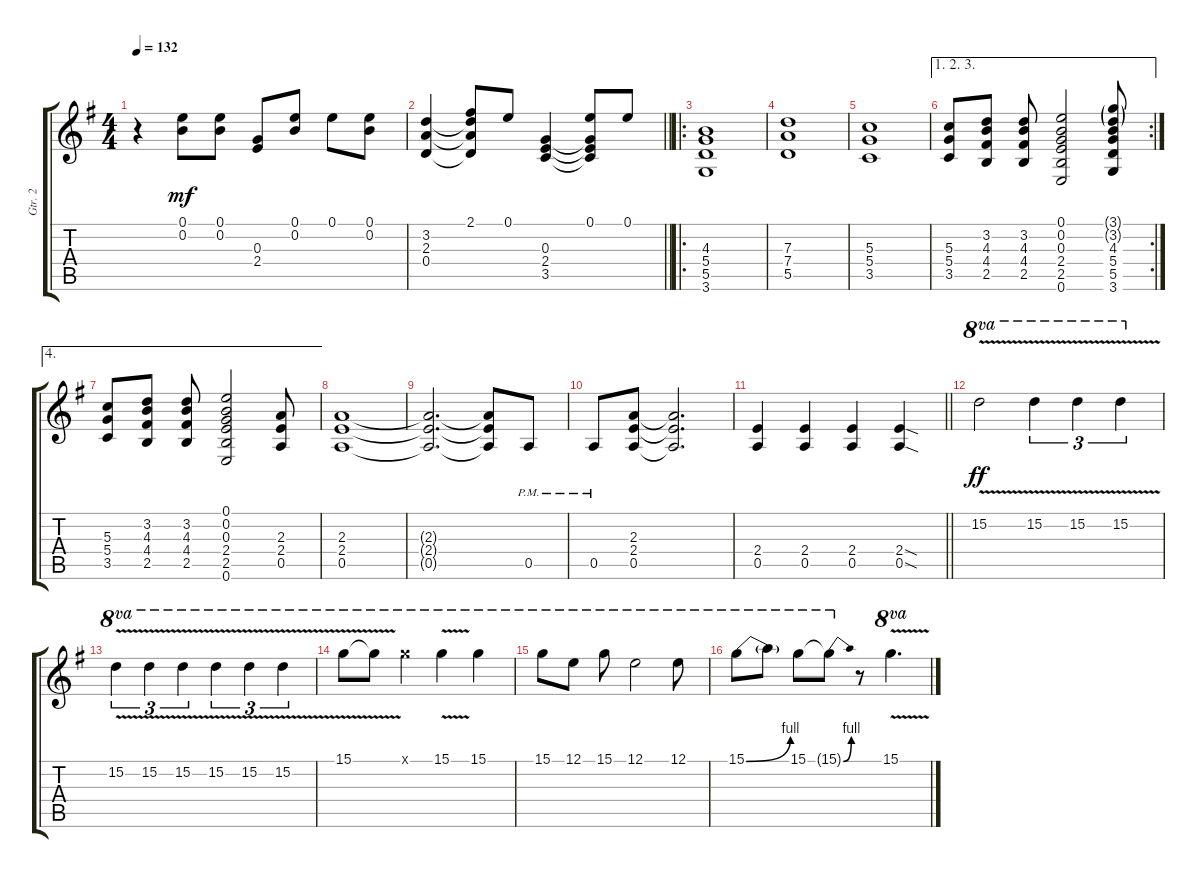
\track ("Gtr. 2" "Gtr. 2") {instrument distortionguitar}
\staff {score tabs}
\tuning (E4 B3 G3 D3 A2 E2) {hide}
\ts (4 4)
\tempo 132
\clef g2
\ks g
r.4{dy mf} (0.1 0.2).8 (0.1 0.2).8 (0.3 2.4).8 (0.1 0.2).8 0.1.8 (0.1 0.2).8 |
\barLineRight lightlight
(3.2 2.3 0.4).4 (2.1 3.2{t} 2.3{t} 0.4{t}).8 0.1.8 (0.3 2.4 3.5).4 (0.1 0.3{t} 2.4{t} 3.5{t}).8 0.1.8 |
\ro
(4.3 5.4 5.5 3.6).1 |
(7.3 7.4 5.5).1 |
(5.3 5.4 3.5).1 |
\ae (1 2 3)
\rc 2
(5.3 5.4 3.5).8 (3.2 4.3 4.4 2.5).8 (3.2 4.3 4.4 2.5).8 (0.1 0.2 0.3 2.4 2.5 0.6).2 (3.1{g} 3.2{g} 4.3 5.4 5.5 3.6).8 |
\ae 4
(5.3 5.4 3.5).8 (3.2 4.3 4.4 2.5).8 (3.2 4.3 4.4 2.5).8 (0.1 0.2 0.3 2.4 2.5 0.6).2 (2.3 2.4 0.5).8 |
(2.3 2.4 0.5).1 |
(2.3{t} 2.4{t} 0.5{t}).2{d} (2.3{t} 2.4{t} 0.5{t}).8 0.5{pm}.8 |
0.5{pm}.8 (2.3 2.4 0.5).8 (2.3{t} 2.4{t} 0.5{t}).2{d} |
\barLineRight lightlight
(2.4 0.5).4 (2.4 0.5).4 (2.4 0.5).4 (2.4{sod} 0.5{sod}).4 |
15.2{v}.2{ot 8va dy ff} 15.2{v}.4{tu (3 2) ot 8va} 15.2{v}.4{tu (3 2) ot 8va} 15.2{v}.4{tu (3 2) ot 8va} |
15.2{v}.4{tu (3 2) ot 8va} 15.2{v}.4{tu (3 2) ot 8va} 15.2{v}.4{tu (3 2) ot 8va} 15.2{v}.4{tu (3 2) ot 8va} 15.2{v}.4{tu (3 2) ot 8va} 15.2{v}.4{tu (3 2) ot 8va} |
15.1{v}.8{ot 8va} 15.1{v t}.8{ot 8va} 15.1{x}.4{ot 8va} 15.1{v}.4{ot 8va} 15.1.4{ot 8va} |
15.1.8{ot 8va} 12.1.8{ot 8va} 15.1.8{ot 8va} 12.1.2{ot 8va} 12.1.8{ot 8va} |
15.1{be (bend 0 0 60 4)}.8{ot 8va} 15.1{t}.8{ot 8va} 15.1.8{ot 8va} 15.1{be (bend 0 0 60 4) t}.8{ot 8va} r.8 15.1{v}.4{d ot 8va}
